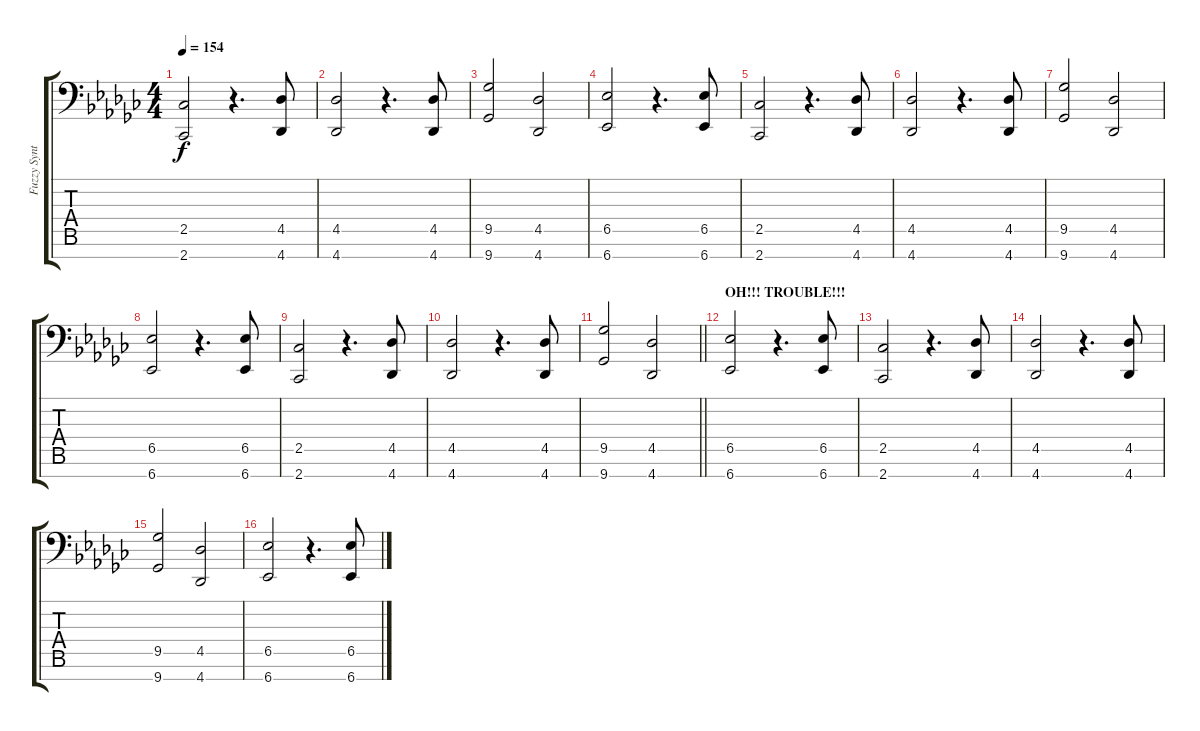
\track ("Fuzzy Synth" "Fuzzy Synt") {instrument lead2sawtooth}
\staff {score tabs}
\tuning (E4 B3 G3 D3 A2 E2 A1) {hide}
\ts (4 4)
\tempo 154
\clef f4
\ks gb
(2.5 2.7).2{dy f} r.4{d} (4.5 4.7).8 |
(4.5 4.7).2 r.4{d} (4.5 4.7).8 |
(9.5 9.7).2 (4.5 4.7).2 |
(6.5 6.7).2 r.4{d} (6.5 6.7).8 |
(2.5 2.7).2 r.4{d} (4.5 4.7).8 |
(4.5 4.7).2 r.4{d} (4.5 4.7).8 |
(9.5 9.7).2 (4.5 4.7).2 |
(6.5 6.7).2 r.4{d} (6.5 6.7).8 |
(2.5 2.7).2 r.4{d} (4.5 4.7).8 |
(4.5 4.7).2 r.4{d} (4.5 4.7).8 |
\barLineRight lightlight
(9.5 9.7).2 (4.5 4.7).2 |
\section ("" "OH!!! TROUBLE!!!")
(6.5 6.7).2 r.4{d} (6.5 6.7).8 |
(2.5 2.7).2 r.4{d} (4.5 4.7).8 |
(4.5 4.7).2 r.4{d} (4.5 4.7).8 |
(9.5 9.7).2 (4.5 4.7).2 |
(6.5 6.7).2 r.4{d} (6.5 6.7).8
